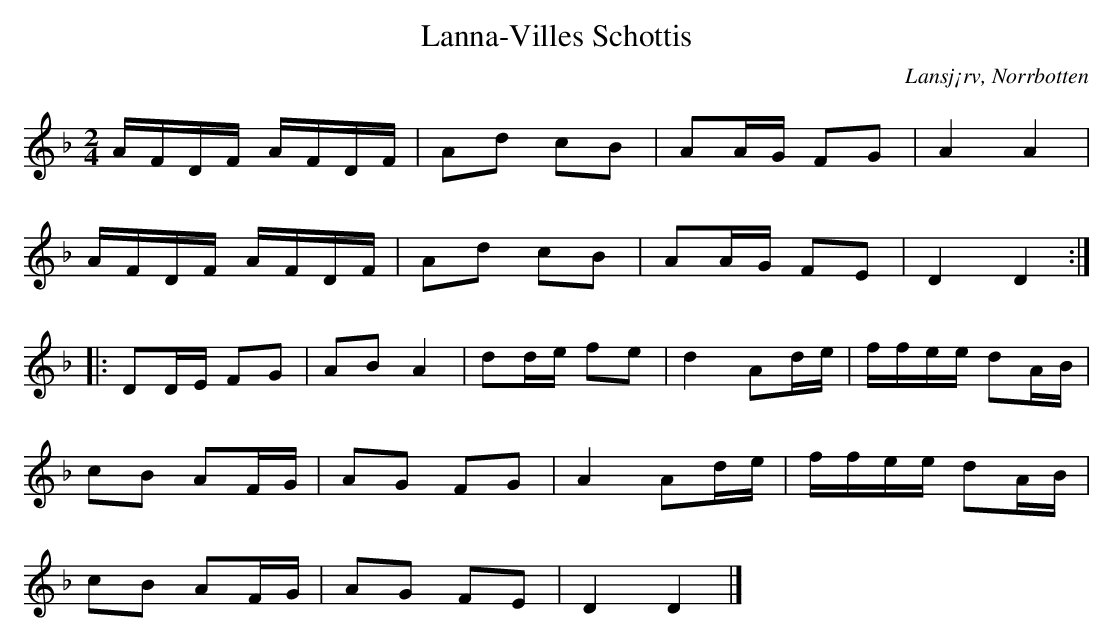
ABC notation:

X:1
T:Lanna-Villes Schottis
O:Lansj¡rv, Norrbotten
M:2/4
L:1/8
K:Dm
 A/2F/2D/2F/2 A/2F/2D/2F/2|Ad cB|AA/2G/2 FG|A2A2|
A/2F/2D/2F/2 A/2F/2D/2F/2|Ad cB|AA/2G/2 FE|D2D2::
DD/2E/2 FG|AB A2|dd/2e/2 fe|d2 Ad/2e/2|f/2f/2e/2e/2 dA/2B/2|
cB AF/2G/2|AG FG|A2 Ad/2e/2|f/2f/2e/2e/2 dA/2B/2|
cB AF/2G/2|AG FE|D2D2|]
